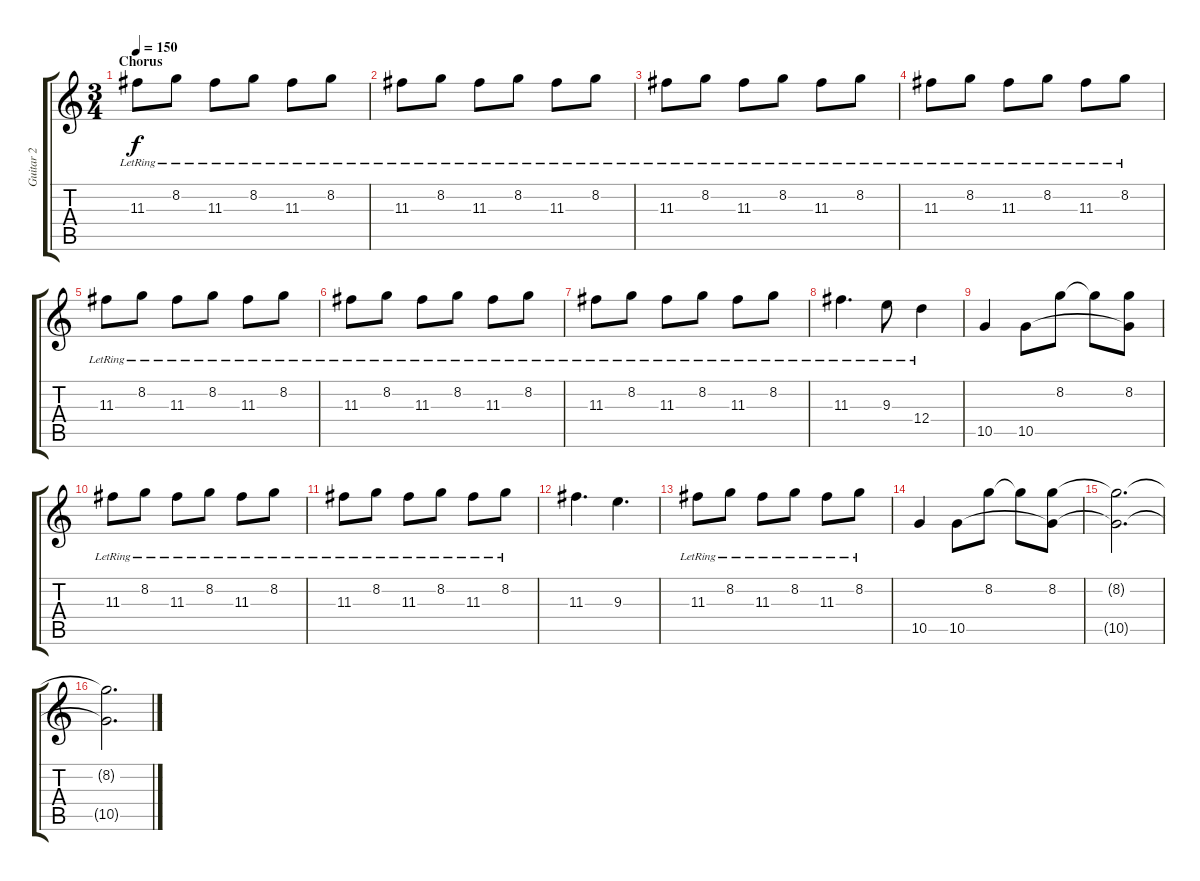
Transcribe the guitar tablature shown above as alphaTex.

\track ("Guitar 2" "Guitar 2") {instrument acousticguitarsteel}
\staff {score tabs}
\tuning (E4 B3 G3 D3 A2 E2) {hide}
\ts (3 4)
\section ("" "Chorus")
\tempo 150
\clef g2
\ks c
11.3{lr}.8{dy f volume 7} 8.2{lr}.8 11.3{lr}.8 8.2{lr}.8 11.3{lr}.8 8.2{lr}.8 |
11.3{lr}.8 8.2{lr}.8 11.3{lr}.8 8.2{lr}.8 11.3{lr}.8 8.2{lr}.8 |
11.3{lr}.8 8.2{lr}.8 11.3{lr}.8 8.2{lr}.8 11.3{lr}.8 8.2{lr}.8 |
11.3{lr}.8 8.2{lr}.8 11.3{lr}.8 8.2{lr}.8 11.3{lr}.8 8.2{lr}.8 |
11.3{lr}.8 8.2{lr}.8 11.3{lr}.8 8.2{lr}.8 11.3{lr}.8 8.2{lr}.8 |
11.3{lr}.8 8.2{lr}.8 11.3{lr}.8 8.2{lr}.8 11.3{lr}.8 8.2{lr}.8 |
11.3{lr}.8 8.2{lr}.8 11.3{lr}.8 8.2{lr}.8 11.3{lr}.8 8.2{lr}.8 |
11.3{lr}.4{d} 9.3{lr}.8 12.4{lr}.4 |
10.5.4 10.5.8 8.2.8 8.2{t}.8 (8.2 10.5{t}).8 |
11.3{lr}.8 8.2{lr}.8 11.3{lr}.8 8.2{lr}.8 11.3{lr}.8 8.2{lr}.8 |
11.3{lr}.8 8.2{lr}.8 11.3{lr}.8 8.2{lr}.8 11.3{lr}.8 8.2{lr}.8 |
11.3.4{d} 9.3.4{d} |
11.3{lr}.8 8.2{lr}.8 11.3{lr}.8 8.2{lr}.8 11.3{lr}.8 8.2{lr}.8 |
10.5.4 10.5.8 8.2.8 8.2{t}.8 (8.2 10.5{t}).8 |
(8.2{t} 10.5{t}).2{d} |
(8.2{t} 10.5{t}).2{d}
